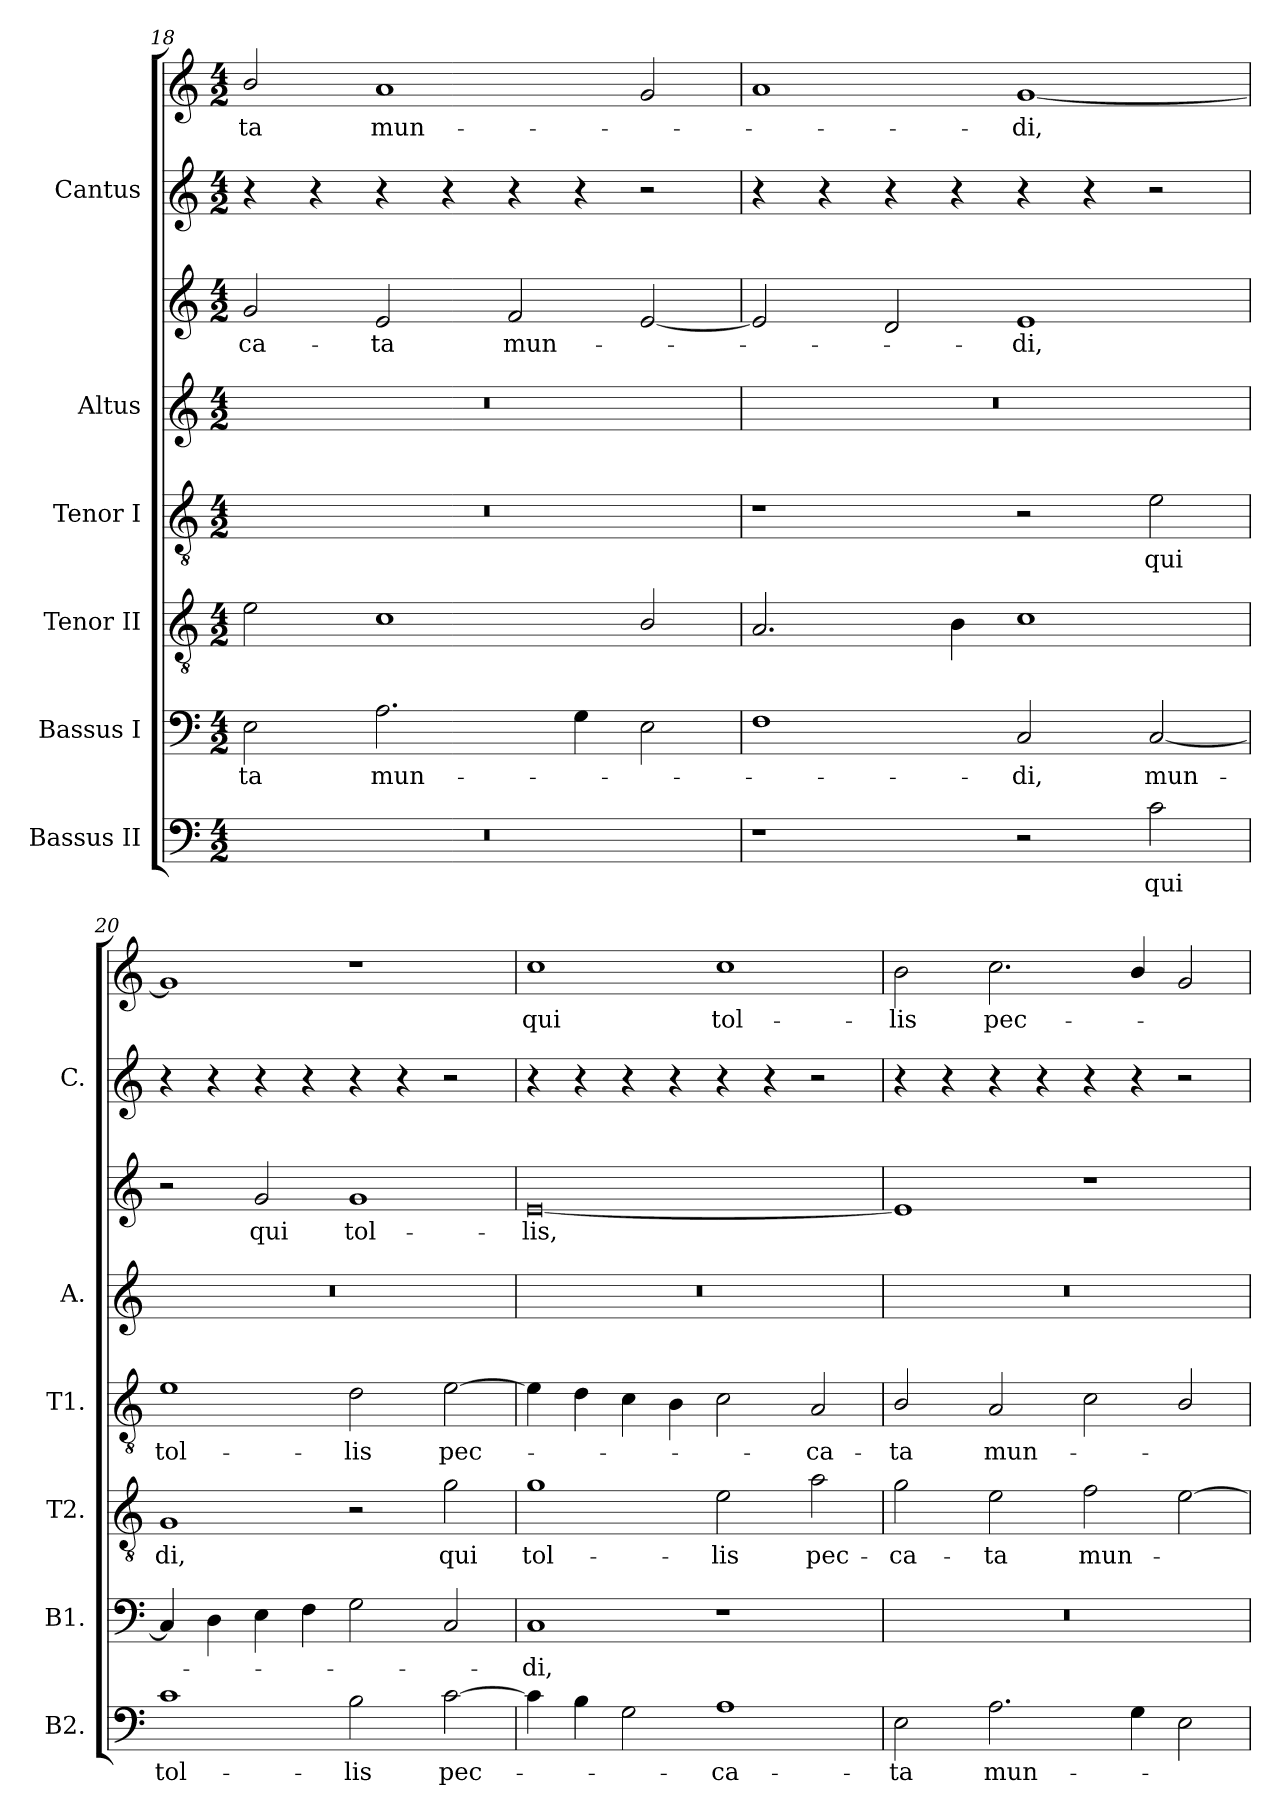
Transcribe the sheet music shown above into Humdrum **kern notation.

**kern	**text	**kern	**text	**kern	**text	**kern	**text	**kern	**kern	**text	**kern	**kern	**text
*part6	*part6	*part5	*part5	*part4	*part4	*part3	*part3	*part2	*part2	*part2	*part1	*part1	*part1
*staff8	*staff8	*staff7	*staff7	*staff6	*staff6	*staff5	*staff5	*staff4	*staff3	*staff3	*staff2	*staff1	*staff1
*I"Bassus II	*	*I"Bassus I	*	*I"Tenor II	*	*I"Tenor I	*	*I"Altus	*	*	*I"Cantus	*	*
*I'B2.	*	*I'B1.	*	*I'T2.	*	*I'T1.	*	*I'A.	*	*	*I'C.	*	*
*clefF4	*	*clefF4	*	*clefGv2	*	*clefGv2	*	*clefG2	*clefG2	*	*clefG2	*clefG2	*
*	*	*	*	*ITrd7c12	*	*ITrd7c12	*	*	*	*	*	*	*
*k[]	*	*k[]	*	*k[]	*	*k[]	*	*k[]	*k[]	*	*k[]	*k[]	*
*C:	*	*C:	*	*C:	*	*C:	*	*C:	*C:	*	*C:	*C:	*
*M4/2	*	*M4/2	*	*M4/2	*	*M4/2	*	*M4/2	*M4/2	*	*M4/2	*M4/2	*
=18	=18	=18	=18	=18	=18	=18	=18	=18	=18	=18	=18	=18	=18
!LO:N:vis=1	!	!	!	!	!	!	!	!	!	!	!	!	!
!	!	!	!LO:LY:b:color=#000000	!	!	!LO:N:vis=1	!	!LO:N:vis=1	!	!	!	!	!
!	!	!	!	!	!	!	!	!	!	!LO:LY:b:color=#000000	!	!	!
!	!	!	!	!	!	!	!	!	!	!	!	!	!LO:LY:b:color=#000000
0r	.	2Ei\	-ta	2Ei\	.	0r	.	0r	2gi/	-ca-	4r	2bi/	-ta
.	.	.	.	.	.	.	.	.	.	.	4r	.	.
!	!	!	!LO:LY:b:color=#000000	!	!	!	!	!	!	!	!	!	!
!	!	!	!	!	!	!	!	!	!	!LO:LY:b:color=#000000	!	!	!
!	!	!	!	!	!	!	!	!	!	!	!	!	!LO:LY:b:color=#000000
.	.	2.Ai\	mun-	1Ci	.	.	.	.	2ei/	-ta	4r	1ai	mun-
.	.	.	.	.	.	.	.	.	.	.	4r	.	.
!	!	!	!	!	!	!	!	!	!	!LO:LY:b:color=#000000	!	!	!
.	.	.	.	.	.	.	.	.	2fi/	mun-	4r	.	.
.	.	4Gi\	.	.	.	.	.	.	.	.	4r	.	.
.	.	2Ei\	.	2BBi/	.	.	.	.	[2ei/	.	2r	2gi/	.
!!LO:LB:g=z
=19	=19	=19	=19	=19	=19	=19	=19	=19	=19	=19	=19	=19	=19
!	!	!	!	!	!	!	!	!LO:N:vis=1	!	!	!	!	!
1r	.	1Fi	.	2.AAi/	.	1r	.	0r	2ei/]	.	4r	1ai	.
.	.	.	.	.	.	.	.	.	.	.	4r	.	.
.	.	.	.	.	.	.	.	.	2di/	.	4r	.	.
.	.	.	.	4BBi\	.	.	.	.	.	.	4r	.	.
!	!	!	!LO:LY:b:color=#000000	!	!	!	!	!	!	!	!	!	!
!	!	!	!	!	!	!	!	!	!	!LO:LY:b:color=#000000	!	!	!
!	!	!	!	!	!	!	!	!	!	!	!	!	!LO:LY:b:color=#000000
2r	.	2Ci/	-di,	1Ci	.	2r	.	.	1ei	-di,	4r	[1gi	-di,
.	.	.	.	.	.	.	.	.	.	.	4r	.	.
!	!LO:LY:b:color=#000000	!	!	!	!	!	!	!	!	!	!	!	!
!	!	!	!LO:LY:b:color=#000000	!	!	!	!	!	!	!	!	!	!
!	!	!	!	!	!	!	!LO:LY:b:color=#000000	!	!	!	!	!	!
2ci\	qui	[2Ci/	mun-	.	.	2Ei\	qui	.	.	.	2r	.	.
=20	=20	=20	=20	=20	=20	=20	=20	=20	=20	=20	=20	=20	=20
!	!LO:LY:b:color=#000000	!	!	!	!	!	!	!	!	!	!	!	!
!	!	!	!	!	!LO:LY:b:color=#000000	!	!	!	!	!	!	!	!
!	!	!	!	!	!	!	!LO:LY:b:color=#000000	!LO:N:vis=1	!	!	!	!	!
1ci	tol-	4Ci/]	.	1GGi	-di,	1Ei	tol-	0r	2r	.	4r	1gi]	.
.	.	4Di\	.	.	.	.	.	.	.	.	4r	.	.
!	!	!	!	!	!	!	!	!	!	!LO:LY:b:color=#000000	!	!	!
.	.	4Ei\	.	.	.	.	.	.	2gi/	qui	4r	.	.
.	.	4Fi\	.	.	.	.	.	.	.	.	4r	.	.
!	!LO:LY:b:color=#000000	!	!	!	!	!	!	!	!	!	!	!	!
!	!	!	!	!	!	!	!LO:LY:b:color=#000000	!	!	!	!	!	!
!	!	!	!	!	!	!	!	!	!	!LO:LY:b:color=#000000	!	!	!
2Bi\	-lis	2Gi\	.	2r	.	2Di\	-lis	.	1gi	tol-	4r	1r	.
.	.	.	.	.	.	.	.	.	.	.	4r	.	.
!	!LO:LY:b:color=#000000	!	!	!	!	!	!	!	!	!	!	!	!
!	!	!	!	!	!LO:LY:b:color=#000000	!	!	!	!	!	!	!	!
!	!	!	!	!	!	!	!LO:LY:b:color=#000000	!	!	!	!	!	!
[2ci\	pec-	2Ci/	.	2Gi\	qui	[2Ei\	pec-	.	.	.	2r	.	.
=21	=21	=21	=21	=21	=21	=21	=21	=21	=21	=21	=21	=21	=21
!	!	!	!LO:LY:b:color=#000000	!	!	!	!	!	!	!	!	!	!
!	!	!	!	!	!LO:LY:b:color=#000000	!	!	!LO:N:vis=1	!	!	!	!	!
!	!	!	!	!	!	!	!	!	!	!LO:LY:b:color=#000000	!	!	!
!	!	!	!	!	!	!	!	!	!	!	!	!	!LO:LY:b:color=#000000
4ci\]	.	1Ci	-di,	1Gi	tol-	4Ei\]	.	0r	[0ei	-lis,	4r	1cci	qui
4Bi\	.	.	.	.	.	4Di\	.	.	.	.	4r	.	.
2Gi\	.	.	.	.	.	4Ci\	.	.	.	.	4r	.	.
.	.	.	.	.	.	4BBi\	.	.	.	.	4r	.	.
!	!LO:LY:b:color=#000000	!	!	!	!	!	!	!	!	!	!	!	!
!	!	!	!	!	!LO:LY:b:color=#000000	!	!	!	!	!	!	!	!
!	!	!	!	!	!	!	!	!	!	!	!	!	!LO:LY:b:color=#000000
1Ai	-ca-	1r	.	2Ei\	-lis	2Ci\	.	.	.	.	4r	1cci	tol-
.	.	.	.	.	.	.	.	.	.	.	4r	.	.
!	!	!	!	!	!LO:LY:b:color=#000000	!	!	!	!	!	!	!	!
!	!	!	!	!	!	!	!LO:LY:b:color=#000000	!	!	!	!	!	!
.	.	.	.	2Ai\	pec-	2AAi/	-ca-	.	.	.	2r	.	.
=22	=22	=22	=22	=22	=22	=22	=22	=22	=22	=22	=22	=22	=22
!	!LO:LY:b:color=#000000	!LO:N:vis=1	!	!	!	!	!	!	!	!	!	!	!
!	!	!	!	!	!LO:LY:b:color=#000000	!	!	!	!	!	!	!	!
!	!	!	!	!	!	!	!LO:LY:b:color=#000000	!LO:N:vis=1	!	!	!	!	!
!	!	!	!	!	!	!	!	!	!	!	!	!	!LO:LY:b:color=#000000
2Ei\	-ta	0r	.	2Gi\	-ca-	2BBi/	-ta	0r	1ei]	.	4r	2bi\	-lis
.	.	.	.	.	.	.	.	.	.	.	4r	.	.
!	!LO:LY:b:color=#000000	!	!	!	!	!	!	!	!	!	!	!	!
!	!	!	!	!	!LO:LY:b:color=#000000	!	!	!	!	!	!	!	!
!	!	!	!	!	!	!	!LO:LY:b:color=#000000	!	!	!	!	!	!
!	!	!	!	!	!	!	!	!	!	!	!	!	!LO:LY:b:color=#000000
2.Ai\	mun-	.	.	2Ei\	-ta	2AAi/	mun-	.	.	.	4r	2.cci\	pec-
.	.	.	.	.	.	.	.	.	.	.	4r	.	.
!	!	!	!	!	!LO:LY:b:color=#000000	!	!	!	!	!	!	!	!
.	.	.	.	2Fi\	mun-	2Ci\	.	.	1r	.	4r	.	.
4Gi\	.	.	.	.	.	.	.	.	.	.	4r	4bi/	.
2Ei\	.	.	.	[2Ei\	.	2BBi/	.	.	.	.	2r	2gi/	.
=	=	=	=	=	=	=	=	=	=	=	=	=	=
*-	*-	*-	*-	*-	*-	*-	*-	*-	*-	*-	*-	*-	*-
